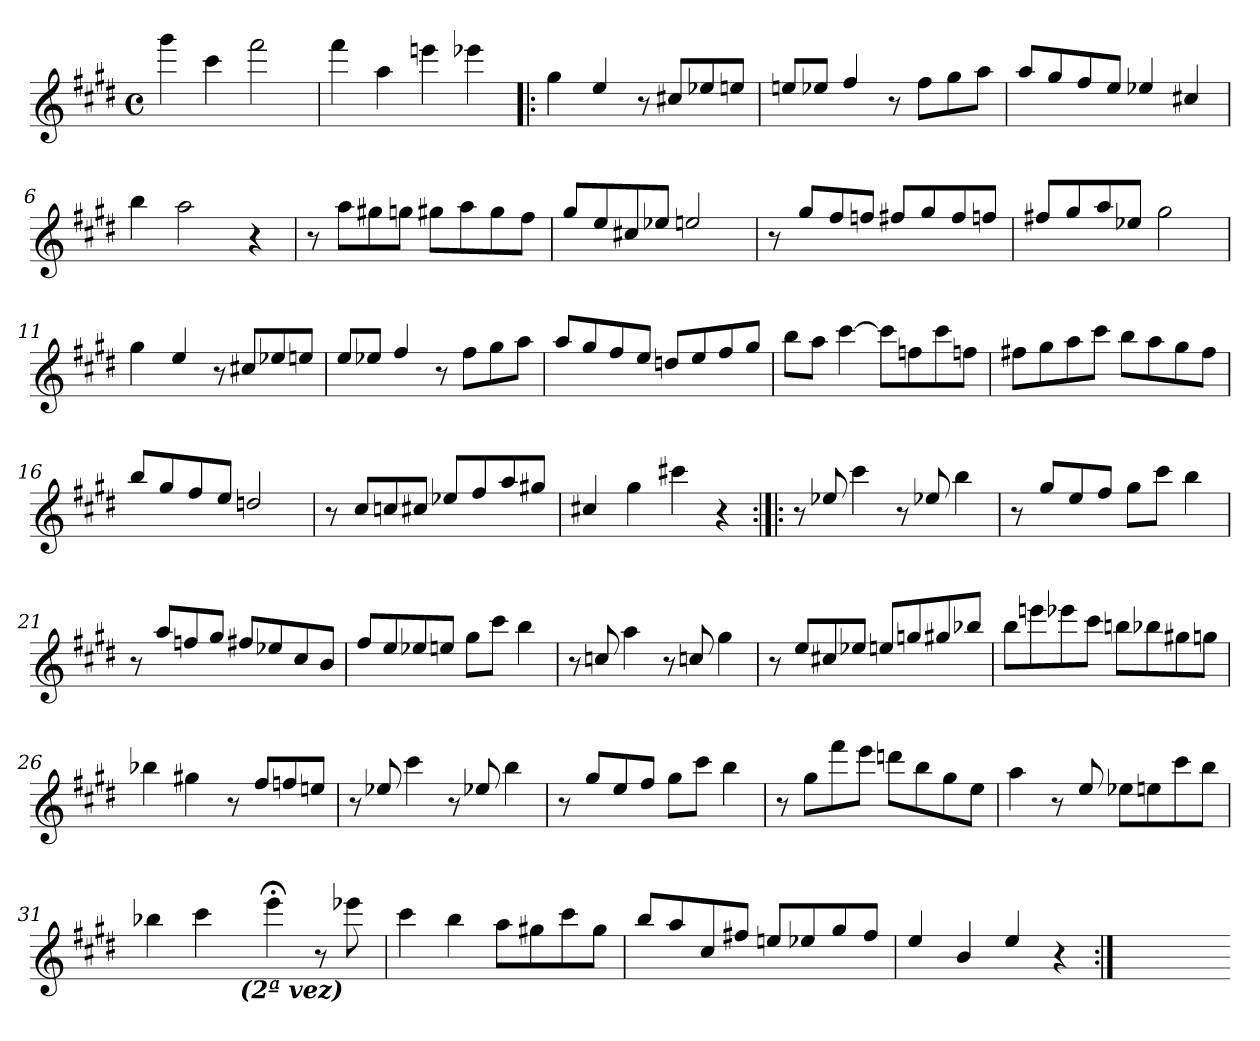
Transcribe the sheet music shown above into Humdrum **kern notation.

**kern
*part1
*staff1
*clefG2
*k[f#c#g#d#]
*E:
*M4/4
*met(c)
=1
4ggg#\
4ccc#\
2fff#\
=2
4fff#\
4aa\
4eeen\
4eee-X\
=3!|:
4gg#\
4ee/
8r
8cc#X/L
8ee-X/
8een/J
=4
8een/L
8ee-X/J
4ff#/
8r
8ff#\L
8gg#\
8aa\J
!!LO:LB:g=z
=5
8aa/L
8gg#/
8ff#/
8ee/J
4ee-X/
4cc#X/
=6
4bb\
2aa\
4r
=7
8r
8aa\L
8gg#X\
8ggn\J
8gg#X\L
8aa\
8gg#\
8ff#\J
=8
8gg#/L
8ee/
8cc#X/
8ee-X/J
2een/
!!LO:LB:g=z
=9
8r
8gg#/L
8ff#/
8ffn/J
8ff#X/L
8gg#/
8ff#/
8ffn/J
=10
8ff#X/L
8gg#/
8aa/
8ee-X/J
2gg#\
=11
4gg#\
4ee/
8r
8cc#X/L
8ee-X/
8een/J
=12
8ee/L
8ee-X/J
4ff#/
8r
8ff#\L
8gg#\
8aa\J
!!LO:LB:g=z
=13
8aa/L
8gg#/
8ff#/
8ee/J
8ddn/L
8ee/
8ff#/
8gg#/J
=14
8bb\L
8aa\J
[4ccc#\
8ccc#\L]
8ffn\
8ccc#\
8ffn\J
=15
8ff#X\L
8gg#\
8aa\
8ccc#\J
8bb\L
8aa\
8gg#\
8ff#\J
=16
8bb/L
8gg#/
8ff#/
8ee/J
2ddn/
!!LO:LB:g=z
=17
8r
8cc#/L
8ccn/
8cc#X/J
8ee-X/L
8ff#/
8aa/
8gg#X/J
=18
4cc#X/
4gg#\
4ccc#X\
4r
=19:|!|:
8r
8ee-X/
4ccc#\
8r
8ee-X/
4bb\
=20
8r
8gg#/L
8ee/
8ff#/J
8gg#\L
8ccc#\J
4bb\
!!LO:LB:g=z
=21
8r
8aa/L
8ffn/
8gg#/J
8ff#X/L
8ee-X/
8cc#/
8b/J
=22
8ff#/L
8ee/
8ee-X/
8een/J
8gg#\L
8ccc#\J
4bb\
=23
8r
8ccn/
4aa\
8r
8ccn/
4gg#\
=24
8r
8ee/L
8cc#X/
8ee-X/J
8een/L
8ggn/
8gg#X/
8bb-X/J
!!LO:LB:g=z
=25
8bb\L
8eeen\
8eee-X\
8ccc#\J
8bbn\L
8bb-X\
8gg#X\
8ggn\J
=26
4bb-X\
4gg#X\
8r
8ff#/L
8ffn/
8een/J
=27
8r
8ee-X/
4ccc#\
8r
8ee-X/
4bb\
=28
8r
8gg#/L
8ee/
8ff#/J
8gg#\L
8ccc#\J
4bb\
!!LO:LB:g=z
=29
8r
8gg#\L
8fff#\
8eee\J
8dddn\L
8bb\
8gg#\
8ee\J
=30
4aa\
8r
8ee/
8ee-X\L
8een\
8ccc#\
8bb\J
=31
*^
4bb-X\	4ryy
4ccc#\	8ryy
.	32ryy
!	!LO:TX:b:Bi:t=(2ª vez)
.	2ryy
4eee;<\	.
8r	.
8eee-X\	.
.	16.ryy
*v	*v
=32
4ccc#\
4bb\
8aa\L
8gg#X\
8ccc#\
8gg#\J
!!LO:LB:g=z
=33
8bb/L
8aa/
8cc#/
8ff#X/J
8een/L
8ee-X/
8gg#/
8ff#/J
=34
4ee/
4b/
4ee/
4r
=35:|!
1ryy
=-
*-
